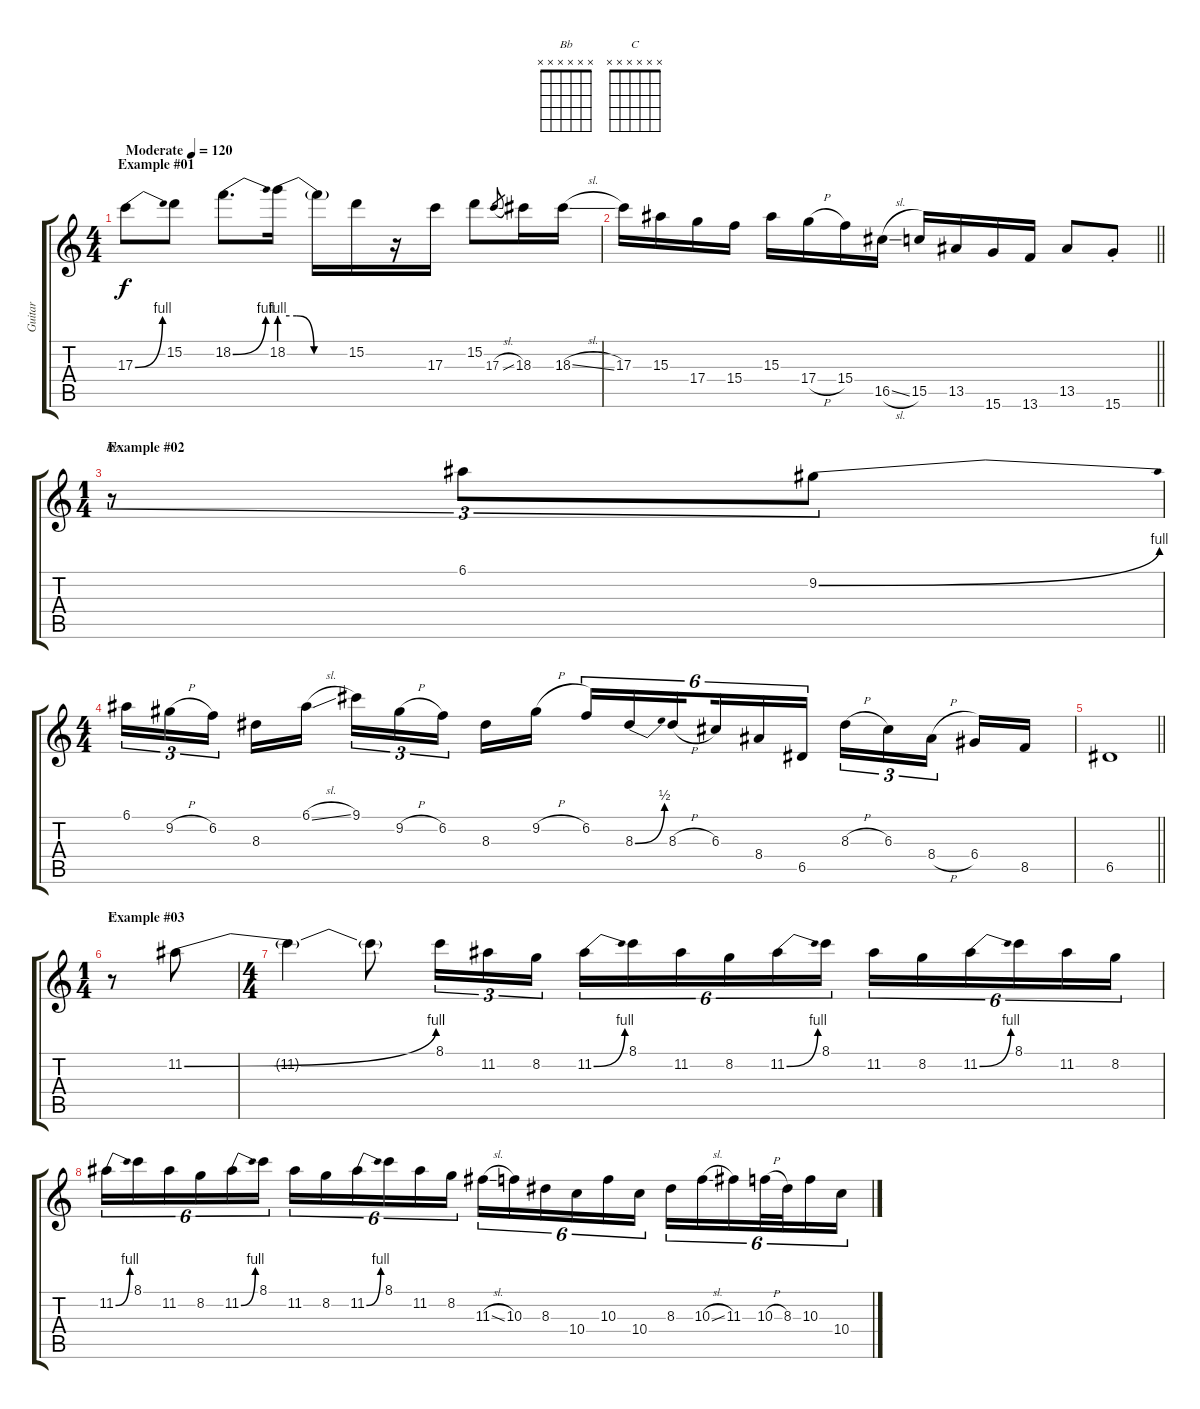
\track ("Guitar" "Guitar") {instrument electricguitarjazz}
\staff {score tabs}
\tuning (E4 B3 G3 D3 A2 E2) {hide}
\chord ("Bb" x x x x x x)
\chord ("C" x x x x x x)
\ts (4 4)
\section ("" "Example #01")
\tempo (120 "Moderate")
\clef g2
\ks c
17.3{be (bend 0 0 60 4)}.8{dy f instrument electricguitarjazz} 15.2.8 18.2{be (bend 0 0 60 4)}.8{d} 18.2{be (custom 0 4 15 4 30 0 60 0)}.16 18.2{t}.16 15.2.16 r.16 17.3.16 15.2.8 17.3{sl}.8{gr} 18.3.16 18.3{sl}.16 |
\barLineRight lightlight
17.3.16 15.3.16 17.4.16 15.4.16 15.3.16 17.4{h}.16 15.4.16 16.5{sl}.16 15.5.16 13.5.16 15.6.16 13.6.16 13.5.8 15.6{st}.8 |
\ts (1 4)
\section ("" "Example #02")
r.8{tu (3 2) ch "Bb"} 6.1.8{tu (3 2)} 9.2{be (bend 0 0 60 4)}.8{tu (3 2)} |
\ts (4 4)
6.1.16{tu (3 2)} 9.2{h}.16{tu (3 2)} 6.2.16{tu (3 2) beam splitsecondary} 8.3.16 6.1{sl}.16 9.1.16{tu (3 2)} 9.2{h}.16{tu (3 2)} 6.2.16{tu (3 2) beam splitsecondary} 8.3.16 9.2{h}.16 6.2.16{tu (6 4)} 8.3{be (bend 0 0 60 2)}.16{tu (6 4)} 8.3{h}.16{tu (6 4) beam splitsecondary} 6.3.16{tu (6 4)} 8.4.16{tu (6 4)} 6.5.16{tu (6 4)} 8.3{h}.16{tu (3 2)} 6.3.16{tu (3 2)} 8.4{h}.16{tu (3 2) beam splitsecondary} 6.4.16 8.5.16 |
\barLineRight lightlight
6.5.1 |
\ts (1 4)
\section ("" "Example #03")
r.8{ch "C"} 11.2{be (bend 0 0 60 4)}.8 |
\ts (4 4)
11.2{t}.4 11.2{t}.8 8.1.16{tu (3 2)} 11.2.16{tu (3 2)} 8.2.16{tu (3 2)} 11.2{be (bend 0 0 60 4)}.16{tu (6 4)} 8.1.16{tu (6 4)} 11.2.16{tu (6 4)} 8.2.16{tu (6 4)} 11.2{be (bend 0 0 60 4)}.16{tu (6 4)} 8.1.16{tu (6 4)} 11.2.16{tu (6 4)} 8.2.16{tu (6 4)} 11.2{be (bend 0 0 60 4)}.16{tu (6 4)} 8.1.16{tu (6 4)} 11.2.16{tu (6 4)} 8.2.16{tu (6 4)} |
11.2{be (bend 0 0 60 4)}.16{tu (6 4)} 8.1.16{tu (6 4)} 11.2.16{tu (6 4)} 8.2.16{tu (6 4)} 11.2{be (bend 0 0 60 4)}.16{tu (6 4)} 8.1.16{tu (6 4)} 11.2.16{tu (6 4)} 8.2.16{tu (6 4)} 11.2{be (bend 0 0 60 4)}.16{tu (6 4)} 8.1.16{tu (6 4)} 11.2.16{tu (6 4)} 8.2.16{tu (6 4)} 11.3{sl}.16{tu (6 4)} 10.3.16{tu (6 4)} 8.3.16{tu (6 4)} 10.4.16{tu (6 4)} 10.3.16{tu (6 4)} 10.4.16{tu (6 4)} 8.3.16{tu (6 4)} 10.3{sl}.16{tu (6 4)} 11.3.16{tu (6 4)} 10.3{h}.32{tu (6 4)} 8.3.32{tu (6 4)} 10.3.16{tu (6 4)} 10.4.16{tu (6 4)}
